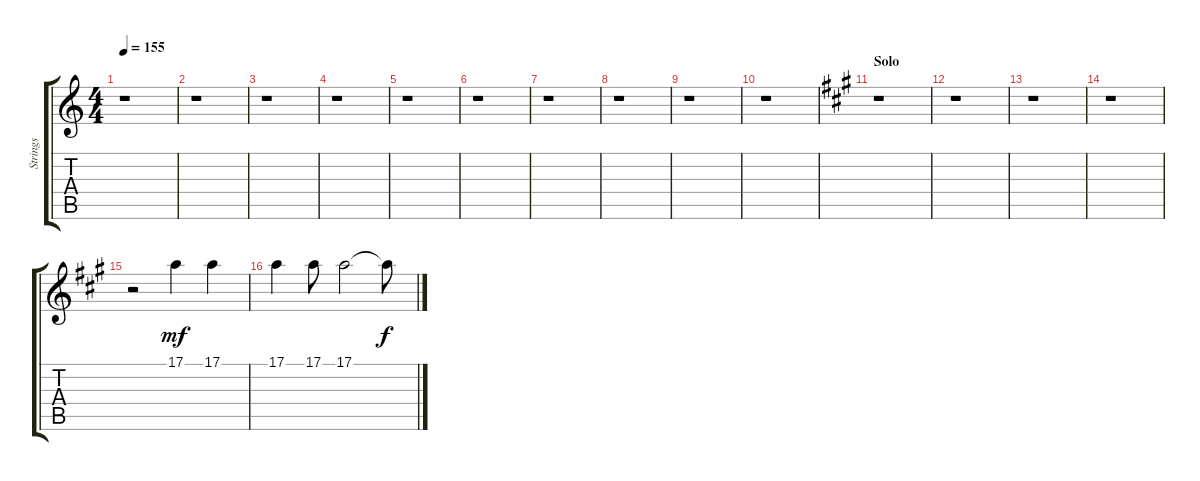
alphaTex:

\track ("Strings" "Strings") {instrument stringensemble1}
\staff {score tabs}
\tuning (E4 B3 G3 D3 A2 E2) {hide}
\ts (4 4)
\tempo 155
\clef g2
\ks c
r.1{dy f} |
r.1 |
r.1 |
r.1 |
r.1 |
r.1 |
r.1 |
r.1 |
r.1 |
r.1 |
\section ("" "Solo")
\ks a
r.1 |
r.1 |
r.1 |
r.1 |
r.2 17.1.4{dy mf} 17.1.4 |
17.1.4 17.1.8 17.1.2 17.1{t}.8{dy f}
